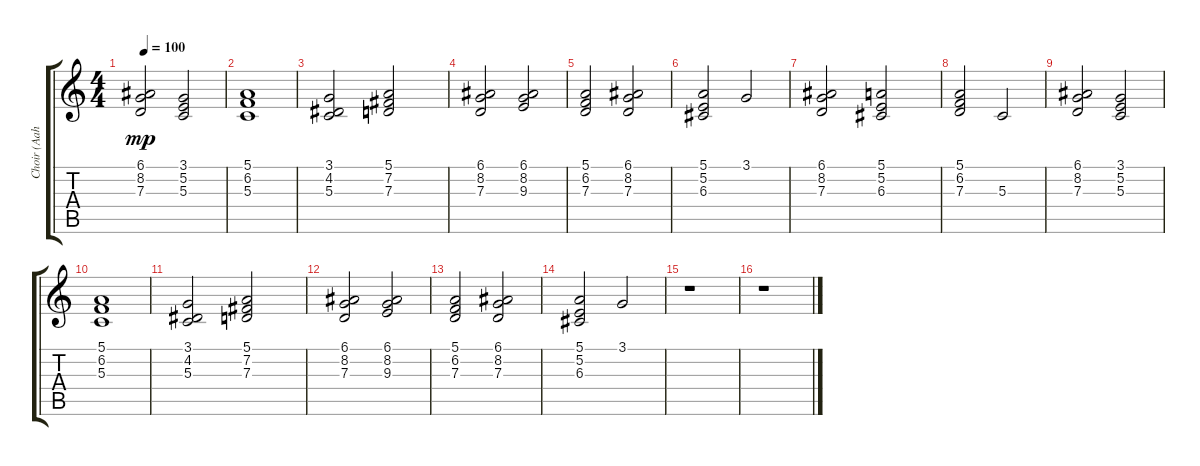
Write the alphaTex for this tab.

\track ("Choir (Aahs)" "Choir (Aah") {instrument choiraahs}
\staff {score tabs}
\tuning (E4 B3 G3 D3 A2 E2) {hide}
\ts (4 4)
\tempo 100
\clef g2
\ks c
(6.1 8.2 7.3).2{dy mp} (3.1 5.2 5.3).2 |
(5.1 6.2 5.3).1 |
(3.1 4.2 5.3).2 (5.1 7.2 7.3).2 |
(6.1 8.2 7.3).2 (6.1 8.2 9.3).2 |
(5.1 6.2 7.3).2 (6.1 8.2 7.3).2 |
(5.1 5.2 6.3).2 3.1.2 |
(6.1 8.2 7.3).2 (5.1 5.2 6.3).2 |
(5.1 6.2 7.3).2 5.3.2 |
(6.1 8.2 7.3).2 (3.1 5.2 5.3).2 |
(5.1 6.2 5.3).1 |
(3.1 4.2 5.3).2 (5.1 7.2 7.3).2 |
(6.1 8.2 7.3).2 (6.1 8.2 9.3).2 |
(5.1 6.2 7.3).2 (6.1 8.2 7.3).2 |
(5.1 5.2 6.3).2 3.1.2 |
r.1 |
r.1
